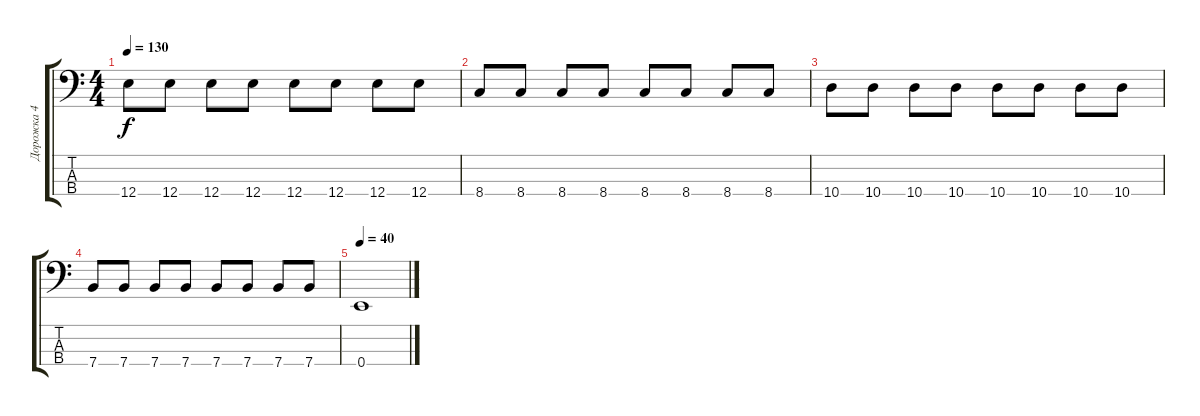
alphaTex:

\track ("Дорожка 4" "Дорожка 4") {instrument electricbassfinger}
\staff {score tabs}
\tuning (G2 D2 A1 E1) {hide}
\ts (4 4)
\tempo 130
\clef f4
\ks c
12.4.8{dy f} 12.4.8 12.4.8 12.4.8 12.4.8 12.4.8 12.4.8 12.4.8 |
8.4.8 8.4.8 8.4.8 8.4.8 8.4.8 8.4.8 8.4.8 8.4.8 |
10.4.8 10.4.8 10.4.8 10.4.8 10.4.8 10.4.8 10.4.8 10.4.8 |
7.4.8 7.4.8 7.4.8 7.4.8 7.4.8 7.4.8 7.4.8 7.4.8 |
\tempo 40
0.4.1
